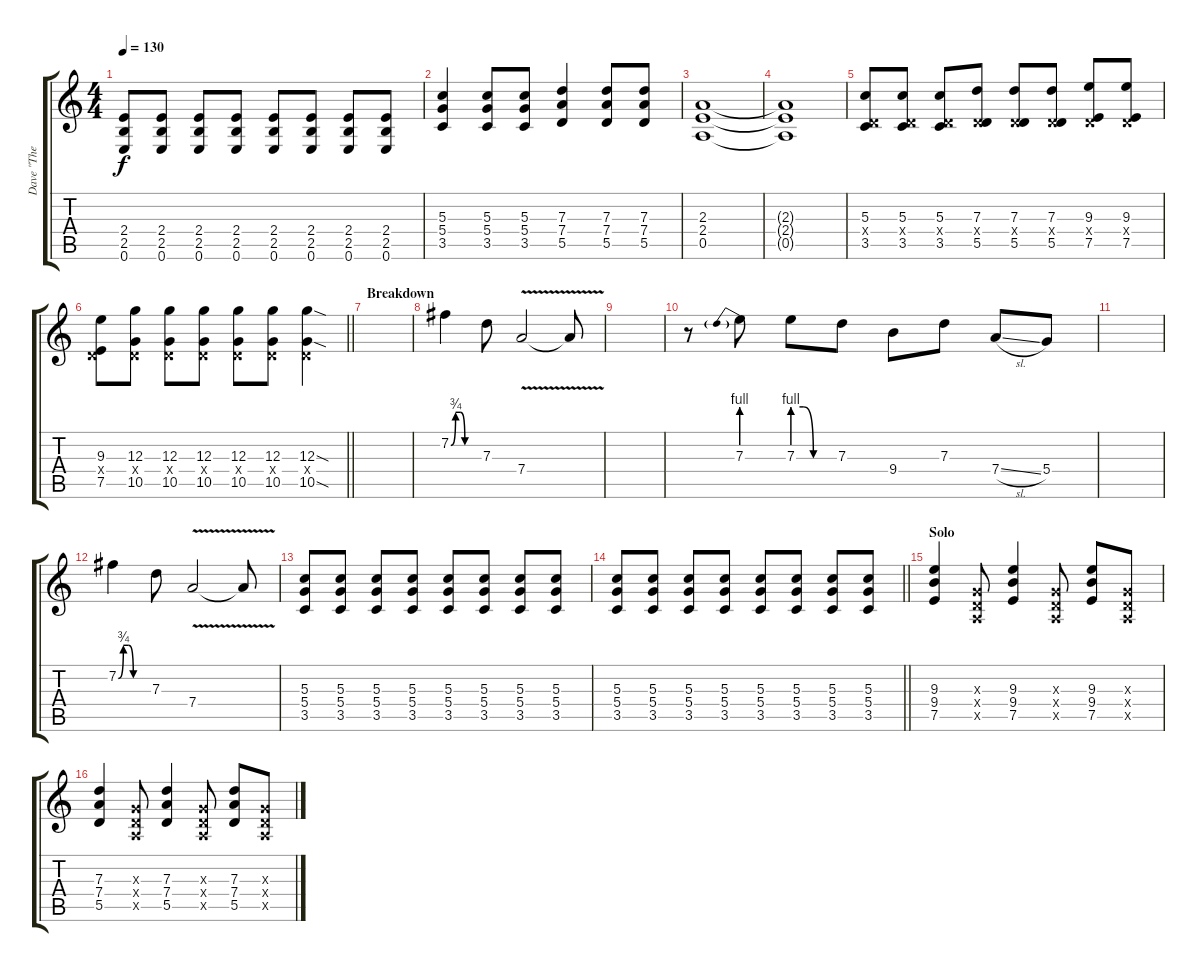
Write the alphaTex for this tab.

\track ("Dave \"The Snake\" Sabo" "Dave \"The ") {instrument overdrivenguitar}
\staff {score tabs}
\tuning (E4 B3 G3 D3 A2 E2) {hide}
\ts (4 4)
\tempo 130
\clef g2
\ks c
(2.4 2.5 0.6).8{dy f} (2.4 2.5 0.6).8 (2.4 2.5 0.6).8 (2.4 2.5 0.6).8 (2.4 2.5 0.6).8 (2.4 2.5 0.6).8 (2.4 2.5 0.6).8 (2.4 2.5 0.6).8 |
(5.3 5.4 3.5).4 (5.3 5.4 3.5).8 (5.3 5.4 3.5).8 (7.3 7.4 5.5).4 (7.3 7.4 5.5).8 (7.3 7.4 5.5).8 |
(2.3 2.4 0.5).1 |
(2.3{t} 2.4{t} 0.5{t}).1 |
(5.3 0.4{x} 3.5).8 (5.3 0.4{x} 3.5).8 (5.3 0.4{x} 3.5).8 (7.3 0.4{x} 5.5).8 (7.3 0.4{x} 5.5).8 (7.3 0.4{x} 5.5).8 (9.3 0.4{x} 7.5).8 (9.3 0.4{x} 7.5).8 |
\barLineRight lightlight
(9.3 0.4{x} 7.5).8 (12.3 0.4{x} 10.5).8 (12.3 0.4{x} 10.5).8 (12.3 0.4{x} 10.5).8 (12.3 0.4{x} 10.5).8 (12.3 0.4{x} 10.5).8 (12.3{sod} 0.4{x} 10.5{sod}).4 |
\section ("" "Breakdown")
|
7.2{be (custom 0 0 10 3 20 3 30 0 60 0)}.4 7.3.8 7.4{v}.2 7.4{t}.8 |
|
r.8 7.3{be (prebend 0 4 60 4)}.8 7.3{be (custom 0 4 15 4 30 0 60 0)}.8 7.3.8 9.4.8 7.3.8 7.4{sl}.8 5.4.8 |
|
7.2{be (custom 0 0 10 3 20 3 30 0 60 0)}.4 7.3.8 7.4{v}.2 7.4{t}.8 |
(5.3 5.4 3.5).8 (5.3 5.4 3.5).8 (5.3 5.4 3.5).8 (5.3 5.4 3.5).8 (5.3 5.4 3.5).8 (5.3 5.4 3.5).8 (5.3 5.4 3.5).8 (5.3 5.4 3.5).8 |
\barLineRight lightlight
(5.3 5.4 3.5).8 (5.3 5.4 3.5).8 (5.3 5.4 3.5).8 (5.3 5.4 3.5).8 (5.3 5.4 3.5).8 (5.3 5.4 3.5).8 (5.3 5.4 3.5).8 (5.3 5.4 3.5).8 |
\section ("" "Solo")
(9.3 9.4 7.5).4 (0.3{x} 0.4{x} 0.5{x}).8 (9.3 9.4 7.5).4 (0.3{x} 0.4{x} 0.5{x}).8 (9.3 9.4 7.5).8 (0.3{x} 0.4{x} 0.5{x}).8 |
(7.3 7.4 5.5).4 (0.3{x} 0.4{x} 0.5{x}).8 (7.3 7.4 5.5).4 (0.3{x} 0.4{x} 0.5{x}).8 (7.3 7.4 5.5).8 (0.3{x} 0.4{x} 0.5{x}).8
